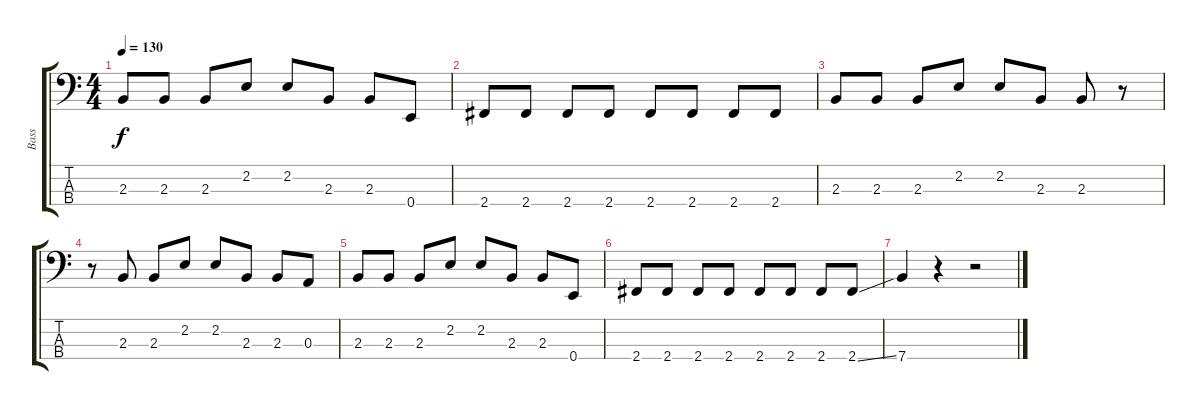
\track ("Bass" "Bass") {instrument electricbasspick}
\staff {score tabs}
\tuning (G2 D2 A1 E1) {hide}
\ts (4 4)
\tempo 130
\clef f4
\ks c
2.3.8{dy f} 2.3.8 2.3.8 2.2.8 2.2.8 2.3.8 2.3.8 0.4.8 |
2.4.8 2.4.8 2.4.8 2.4.8 2.4.8 2.4.8 2.4.8 2.4.8 |
2.3.8 2.3.8 2.3.8 2.2.8 2.2.8 2.3.8 2.3.8 r.8 |
r.8 2.3.8 2.3.8 2.2.8 2.2.8 2.3.8 2.3.8 0.3.8 |
2.3.8 2.3.8 2.3.8 2.2.8 2.2.8 2.3.8 2.3.8 0.4.8 |
2.4.8 2.4.8 2.4.8 2.4.8 2.4.8 2.4.8 2.4.8 2.4{ss}.8 |
7.4.4 r.4 r.2
